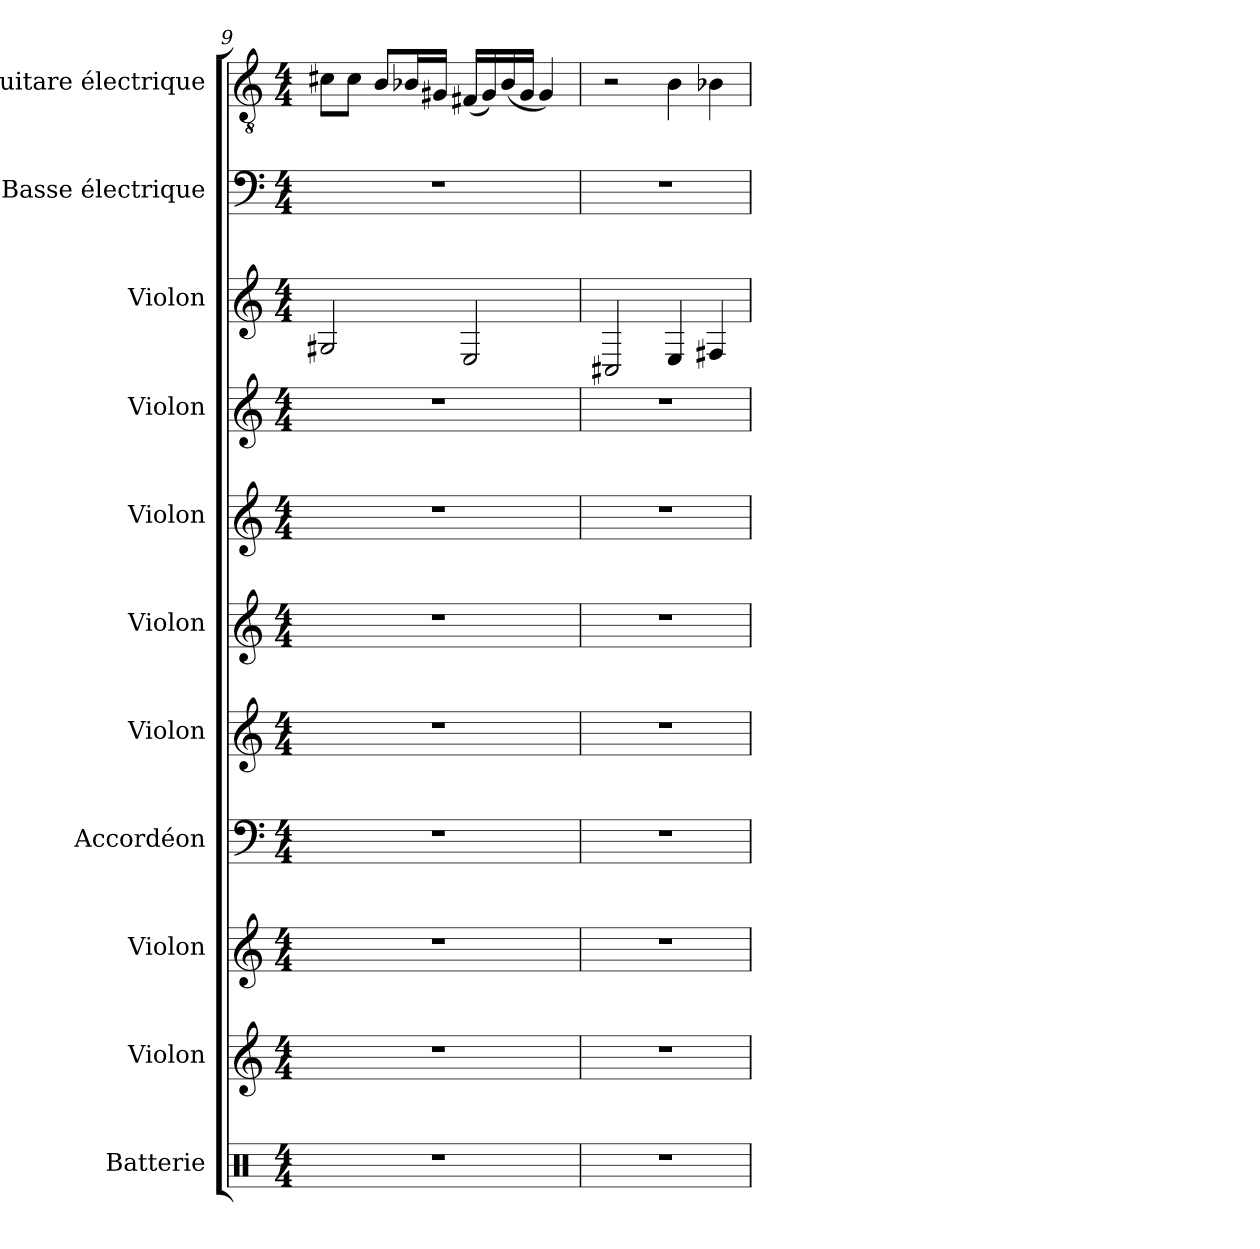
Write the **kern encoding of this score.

**kern	**kern	**kern	**kern	**kern	**kern	**kern	**kern	**kern	**kern	**kern
*part11	*part10	*part9	*part8	*part7	*part6	*part5	*part4	*part3	*part2	*part1
*staff11	*staff10	*staff9	*staff8	*staff7	*staff6	*staff5	*staff4	*staff3	*staff2	*staff1
*I"Batterie	*I"Violon	*I"Violon	*I"Accordéon	*I"Violon	*I"Violon	*I"Violon	*I"Violon	*I"Violon	*I"Basse électrique	*I"Guitare électrique
*I'Bat.	*I'Vln.	*I'Vln.	*I'Acc.	*I'Vln.	*I'Vln.	*I'Vln.	*I'Vln.	*I'Vln.	*I'B. él.	*I'Guit. El.
*clefX	*clefG2	*clefG2	*clefF4	*clefG2	*clefG2	*clefG2	*clefG2	*clefG2	*clefF4	*clefGv2
*	*	*	*	*	*	*	*	*	*ITrd7c12	*
*k[]	*k[]	*k[]	*k[]	*k[]	*k[]	*k[]	*k[]	*k[]	*k[]	*k[]
*M4/4	*M4/4	*M4/4	*M4/4	*M4/4	*M4/4	*M4/4	*M4/4	*M4/4	*M4/4	*M4/4
=9	=9	=9	=9	=9	=9	=9	=9	=9	=9	=9
1r	1r	1r	1r	1r	1r	1r	1r	2G#X/	1r	8c#X\L
.	.	.	.	.	.	.	.	.	.	8c#\J
.	.	.	.	.	.	.	.	.	.	8B/L
.	.	.	.	.	.	.	.	.	.	16B-X/L
.	.	.	.	.	.	.	.	.	.	16G#X/JJ
.	.	.	.	.	.	.	.	2E/	.	(16F#X/LL
.	.	.	.	.	.	.	.	.	.	16G#/)
.	.	.	.	.	.	.	.	.	.	(16B-/
.	.	.	.	.	.	.	.	.	.	16G#/JJ
.	.	.	.	.	.	.	.	.	.	4G#/)
=10	=10	=10	=10	=10	=10	=10	=10	=10	=10	=10
1r	1r	1r	1r	1r	1r	1r	1r	2C#X/	1r	2r
.	.	.	.	.	.	.	.	4E/	.	4B\
.	.	.	.	.	.	.	.	4F#X/	.	4B-X\
=	=	=	=	=	=	=	=	=	=	=
*-	*-	*-	*-	*-	*-	*-	*-	*-	*-	*-
